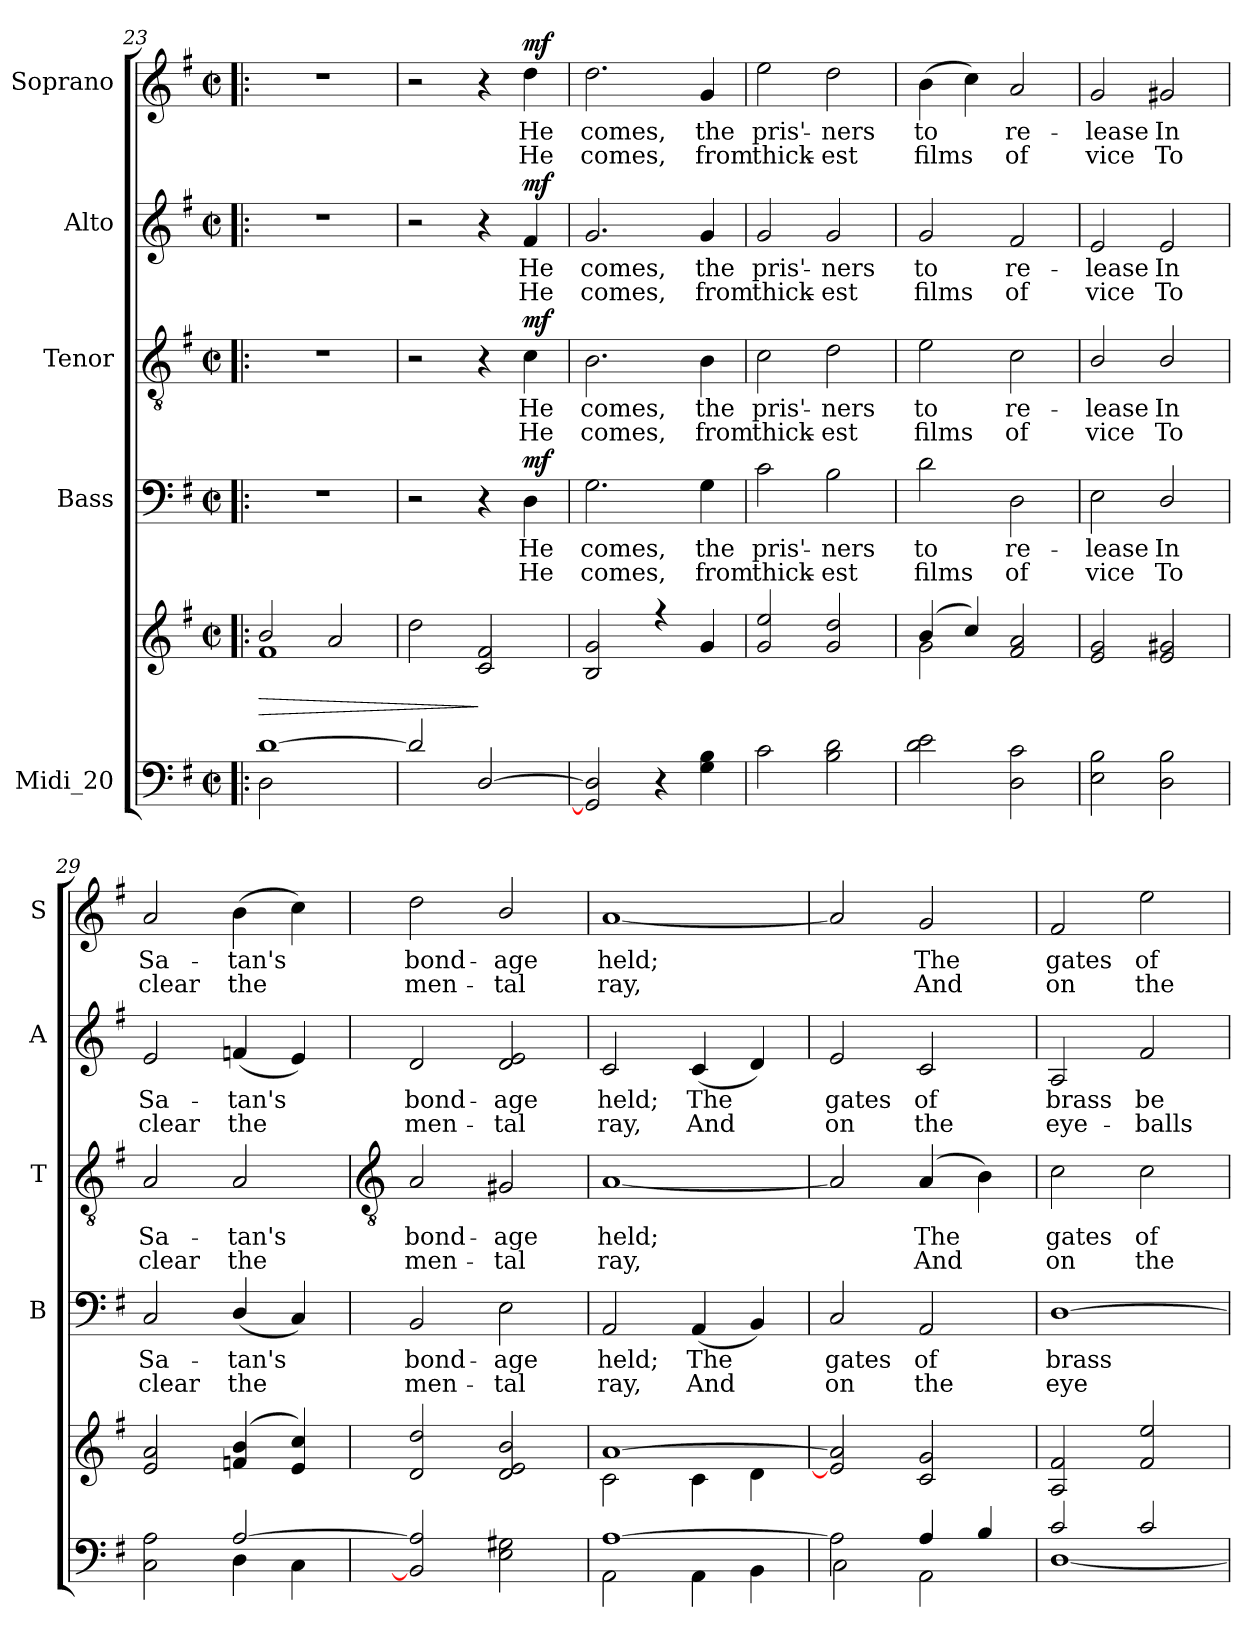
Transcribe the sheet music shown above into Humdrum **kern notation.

**kern	**kern	**dynam	**kern	**text	**text	**dynam	**kern	**text	**text	**dynam	**kern	**text	**text	**dynam	**kern	**text	**text	**dynam
*part5	*part5	*part5	*part4	*part4	*part4	*part4	*part3	*part3	*part3	*part3	*part2	*part2	*part2	*part2	*part1	*part1	*part1	*part1
*staff6	*staff5	*staff5/6	*staff4	*staff4	*staff4	*staff4	*staff3	*staff3	*staff3	*staff3	*staff2	*staff2	*staff2	*staff2	*staff1	*staff1	*staff1	*staff1
*I"Midi_20	*	*	*I"Bass	*	*	*	*I"Tenor	*	*	*	*I"Alto	*	*	*	*I"Soprano	*	*	*
*	*	*	*I'B	*	*	*	*I'T	*	*	*	*I'A	*	*	*	*I'S	*	*	*
!!LO:LB:g=z
*clefF4	*clefG2	*	*clefF4	*	*	*	*clefGv2	*	*	*	*clefG2	*	*	*	*clefG2	*	*	*
*k[f#]	*k[f#]	*	*k[f#]	*	*	*	*k[f#]	*	*	*	*k[f#]	*	*	*	*k[f#]	*	*	*
*G:	*G:	*	*G:	*	*	*	*G:	*	*	*	*G:	*	*	*	*G:	*	*	*
*M2/2	*M2/2	*	*M2/2	*	*	*	*M2/2	*	*	*	*M2/2	*	*	*	*M2/2	*	*	*
*met(c|)	*met(c|)	*	*met(c|)	*	*	*	*met(c|)	*	*	*	*met(c|)	*	*	*	*met(c|)	*	*	*
=23!|:	=23!|:	=23!|:	=23!|:	=23!|:	=23!|:	=23!|:	=23!|:	=23!|:	=23!|:	=23!|:	=23!|:	=23!|:	=23!|:	=23!|:	=23!|:	=23!|:	=23!|:	=23!|:
*^	*	*	*	*	*	*	*	*	*	*	*	*	*	*	*	*	*	*
!	!	!	!LO:HP:b	!	!	!	!	!	!	!	!	!	!	!	!	!	!	!	!
*	*	*^	*	*	*	*	*	*	*	*	*	*	*	*	*	*	*	*	*
[1d/	2D\	2b/	1f#\	>	1r	.	.	.	1r	.	.	.	1r	.	.	.	1r	.	.	.
.	2ryy	2a/	.	.	.	.	.	.	.	.	.	.	.	.	.	.	.	.	.	.
=24	=24	=24	=24	=24	=24	=24	=24	=24	=24	=24	=24	=24	=24	=24	=24	=24	=24	=24	=24	=24
2d/]	1ryy	2dd\	1ryy	.	2r	.	.	.	2r	.	.	.	2r	.	.	.	2r	.	.	.
[2D/	.	2c/ 2f#/	.	]	4r	.	.	.	4r	.	.	.	4r	.	.	.	4r	.	.	.
!	!	!	!	!	!	!LO:LY:b	!LO:LY:b	!LO:DY:b	!	!LO:LY:b	!LO:LY:b	!LO:DY:b	!	!LO:LY:b	!LO:LY:b	!LO:DY:b	!	!LO:LY:b	!LO:LY:b	!LO:DY:b
.	.	.	.	.	4D	He	He	mf	4c	He	He	mf	4f#	He	He	mf	4dd	He	He	mf
=25	=25	=25	=25	=25	=25	=25	=25	=25	=25	=25	=25	=25	=25	=25	=25	=25	=25	=25	=25	=25
!	!	!	!	!	!	!LO:LY:b	!LO:LY:b	!	!	!LO:LY:b	!LO:LY:b	!	!	!LO:LY:b	!LO:LY:b	!	!	!LO:LY:b	!LO:LY:b	!
2GG/] 2D/]	2ryy	2B/ 2g/	1ryy	.	2.G	comes,	comes,	.	2.B	comes,	comes,	.	2.g	comes,	comes,	.	2.dd	comes,	comes,	.
4r	4ryy	4r	.	.	.	.	.	.	.	.	.	.	.	.	.	.	.	.	.	.
!	!	!	!	!	!	!LO:LY:b	!LO:LY:b	!	!	!LO:LY:b	!LO:LY:b	!	!	!LO:LY:b	!LO:LY:b	!	!	!LO:LY:b	!LO:LY:b	!
4ryy	4G\ 4B\	4g/	.	.	4G	the	from	.	4B	the	from	.	4g	the	from	.	4g	the	from	.
=26	=26	=26	=26	=26	=26	=26	=26	=26	=26	=26	=26	=26	=26	=26	=26	=26	=26	=26	=26	=26
!	!	!	!	!	!	!LO:LY:b	!LO:LY:b	!	!	!LO:LY:b	!LO:LY:b	!	!	!LO:LY:b	!LO:LY:b	!	!	!LO:LY:b	!LO:LY:b	!
1ryy	2c\	2g/ 2ee/	2ryy	.	2c	pris'-	-thick-	.	2c	pris'-	-thick-	.	2g	pris'-	-thick-	.	2ee	pris'-	-thick-	.
!	!	!	!	!	!	!LO:LY:b	!LO:LY:b	!	!	!LO:LY:b	!LO:LY:b	!	!	!LO:LY:b	!LO:LY:b	!	!	!LO:LY:b	!LO:LY:b	!
.	2B\ 2d\	2g/ 2dd/	2ryy	.	2B	-ners	est	.	2d	-ners	est	.	2g	-ners	est	.	2dd	-ners	est	.
=27	=27	=27	=27	=27	=27	=27	=27	=27	=27	=27	=27	=27	=27	=27	=27	=27	=27	=27	=27	=27
!	!	!	!	!	!	!LO:LY:b	!LO:LY:b	!	!	!LO:LY:b	!LO:LY:b	!	!	!LO:LY:b	!LO:LY:b	!	!	!LO:LY:b	!LO:LY:b	!
1ryy	2d\ 2e\	(>4b/	2g\	.	2d	to	films	.	2e	to	films	.	2g	to	films	.	(>4b	to	films	.
.	.	4cc/)	.	.	.	.	.	.	.	.	.	.	.	.	.	.	4cc)	.	.	.
!	!	!	!	!	!	!LO:LY:b	!LO:LY:b	!	!	!LO:LY:b	!LO:LY:b	!	!	!LO:LY:b	!LO:LY:b	!	!	!LO:LY:b	!LO:LY:b	!
.	2D\ 2c\	2f#/ 2a/	2ryy	.	2D	re-	-of	.	2c	re-	-of	.	2f#	re-	-of	.	2a	re-	-of	.
=28	=28	=28	=28	=28	=28	=28	=28	=28	=28	=28	=28	=28	=28	=28	=28	=28	=28	=28	=28	=28
!	!	!	!	!	!	!LO:LY:b	!LO:LY:b	!	!	!LO:LY:b	!LO:LY:b	!	!	!LO:LY:b	!LO:LY:b	!	!	!LO:LY:b	!LO:LY:b	!
1ryy	2E\ 2B\	2e/ 2g/	1ryy	.	2E	lease	vice	.	2B/	lease	vice	.	2e	lease	vice	.	2g	lease	vice	.
!	!	!	!	!	!	!LO:LY:b	!LO:LY:b	!	!	!LO:LY:b	!LO:LY:b	!	!	!LO:LY:b	!LO:LY:b	!	!	!LO:LY:b	!LO:LY:b	!
.	2D\ 2B\	2e/ 2g#X/	.	.	2D/	In	To	.	2B/	In	To	.	2e	In	To	.	2g#X	In	To	.
=29	=29	=29	=29	=29	=29	=29	=29	=29	=29	=29	=29	=29	=29	=29	=29	=29	=29	=29	=29	=29
!	!	!	!	!	!	!LO:LY:b	!LO:LY:b	!	!	!LO:LY:b	!LO:LY:b	!	!	!LO:LY:b	!LO:LY:b	!	!	!LO:LY:b	!LO:LY:b	!
2ryy	2C\ 2A\	2e/ 2a/	1ryy	.	2C	Sa-	-clear	.	2A	Sa-	-clear	.	2e	Sa-	-clear	.	2a	Sa-	-clear	.
!	!	!	!	!	!	!LO:LY:b	!LO:LY:b	!	!	!LO:LY:b	!LO:LY:b	!	!	!LO:LY:b	!LO:LY:b	!	!	!LO:LY:b	!LO:LY:b	!
[2A/	4D\	(>4fn/ 4b/	.	.	(<4D/	tan's	the	.	2A	tan's	the	.	(<4fn	tan's	the	.	(>4b	tan's	the	.
.	4C\	4e/ 4cc/)	.	.	4C)	.	.	.	.	.	.	.	4e)	.	.	.	4cc)	.	.	.
!!LO:LB:g=z
=30	=30	=30	=30	=30	=30	=30	=30	=30	=30	=30	=30	=30	=30	=30	=30	=30	=30	=30	=30	=30
*	*	*	*	*	*	*	*	*	*clefGv2	*	*	*	*	*	*	*	*	*	*	*
!	!	!	!	!	!	!LO:LY:b	!LO:LY:b	!	!	!LO:LY:b	!LO:LY:b	!	!	!LO:LY:b	!LO:LY:b	!	!	!LO:LY:b	!LO:LY:b	!
2BB/] 2A/]	2ryy	2d/ 2dd/	1ryy	.	2BB	bond-	-men-	.	2A	bond-	-men-	.	2d	bond-	-men-	.	2dd	bond-	-men-	.
!	!	!	!	!	!	!LO:LY:b	!LO:LY:b	!	!	!LO:LY:b	!LO:LY:b	!	!	!LO:LY:b	!LO:LY:b	!	!	!LO:LY:b	!LO:LY:b	!
2ryy	2E\ 2G#X\	2d/ 2e/ 2b/	.	.	2E	-age	tal	.	2G#X	-age	tal	.	2d 2e	-age	tal	.	2b/	-age	tal	.
=31	=31	=31	=31	=31	=31	=31	=31	=31	=31	=31	=31	=31	=31	=31	=31	=31	=31	=31	=31	=31
!	!	!	!	!	!	!LO:LY:b	!LO:LY:b	!	!	!LO:LY:b	!LO:LY:b	!	!	!LO:LY:b	!LO:LY:b	!	!	!LO:LY:b	!LO:LY:b	!
[1A/	2AA\	[1a/	2c\	.	2AA	held;	ray,	.	[1A	held;	ray,	.	2c	held;	ray,	.	[1a	held;	ray,	.
!	!	!	!	!	!	!LO:LY:b	!LO:LY:b	!	!	!	!	!	!	!LO:LY:b	!LO:LY:b	!	!	!	!	!
.	4AA\	.	4c\	.	(<4AA	The	And	.	.	.	.	.	(<4c	The	And	.	.	.	.	.
.	4BB\	.	4d\	.	4BB)	.	.	.	.	.	.	.	4d)	.	.	.	.	.	.	.
=32	=32	=32	=32	=32	=32	=32	=32	=32	=32	=32	=32	=32	=32	=32	=32	=32	=32	=32	=32	=32
!	!	!	!	!	!	!LO:LY:b	!LO:LY:b	!	!	!	!	!	!	!LO:LY:b	!LO:LY:b	!	!	!	!	!
2A\]	2C\	2e/] 2a/]	1ryy	.	2C	gates	on	.	2A]	.	.	.	2e	gates	on	.	2a]	.	.	.
!	!	!	!	!	!	!LO:LY:b	!LO:LY:b	!	!	!LO:LY:b	!LO:LY:b	!	!	!LO:LY:b	!LO:LY:b	!	!	!LO:LY:b	!LO:LY:b	!
4A/	2AA\	2c/ 2g/	.	.	2AA	of	the	.	(<4A	The	And	.	2c	of	the	.	2g	The	And	.
4B/	.	.	.	.	.	.	.	.	4B)	.	.	.	.	.	.	.	.	.	.	.
=33	=33	=33	=33	=33	=33	=33	=33	=33	=33	=33	=33	=33	=33	=33	=33	=33	=33	=33	=33	=33
!	!	!	!	!	!	!LO:LY:b	!LO:LY:b	!	!	!LO:LY:b	!LO:LY:b	!	!	!LO:LY:b	!LO:LY:b	!	!	!LO:LY:b	!LO:LY:b	!
2c/	[1D\	2A/ 2f#/	1ryy	.	[1D	brass	eye-	.	2c	gates	on	.	2A	brass	eye-	.	2f#	gates	on	.
!	!	!	!	!	!	!	!	!	!	!LO:LY:b	!LO:LY:b	!	!	!LO:LY:b	!LO:LY:b	!	!	!LO:LY:b	!LO:LY:b	!
2c/	.	2f#/ 2ee/	.	.	.	.	.	.	2c	of	the	.	2f#	-be-	-balls	.	2ee	of	the	.
*v	*v	*	*	*	*	*	*	*	*	*	*	*	*	*	*	*	*	*	*	*
*	*v	*v	*	*	*	*	*	*	*	*	*	*	*	*	*	*	*	*	*
=	=	=	=	=	=	=	=	=	=	=	=	=	=	=	=	=	=	=
*-	*-	*-	*-	*-	*-	*-	*-	*-	*-	*-	*-	*-	*-	*-	*-	*-	*-	*-
